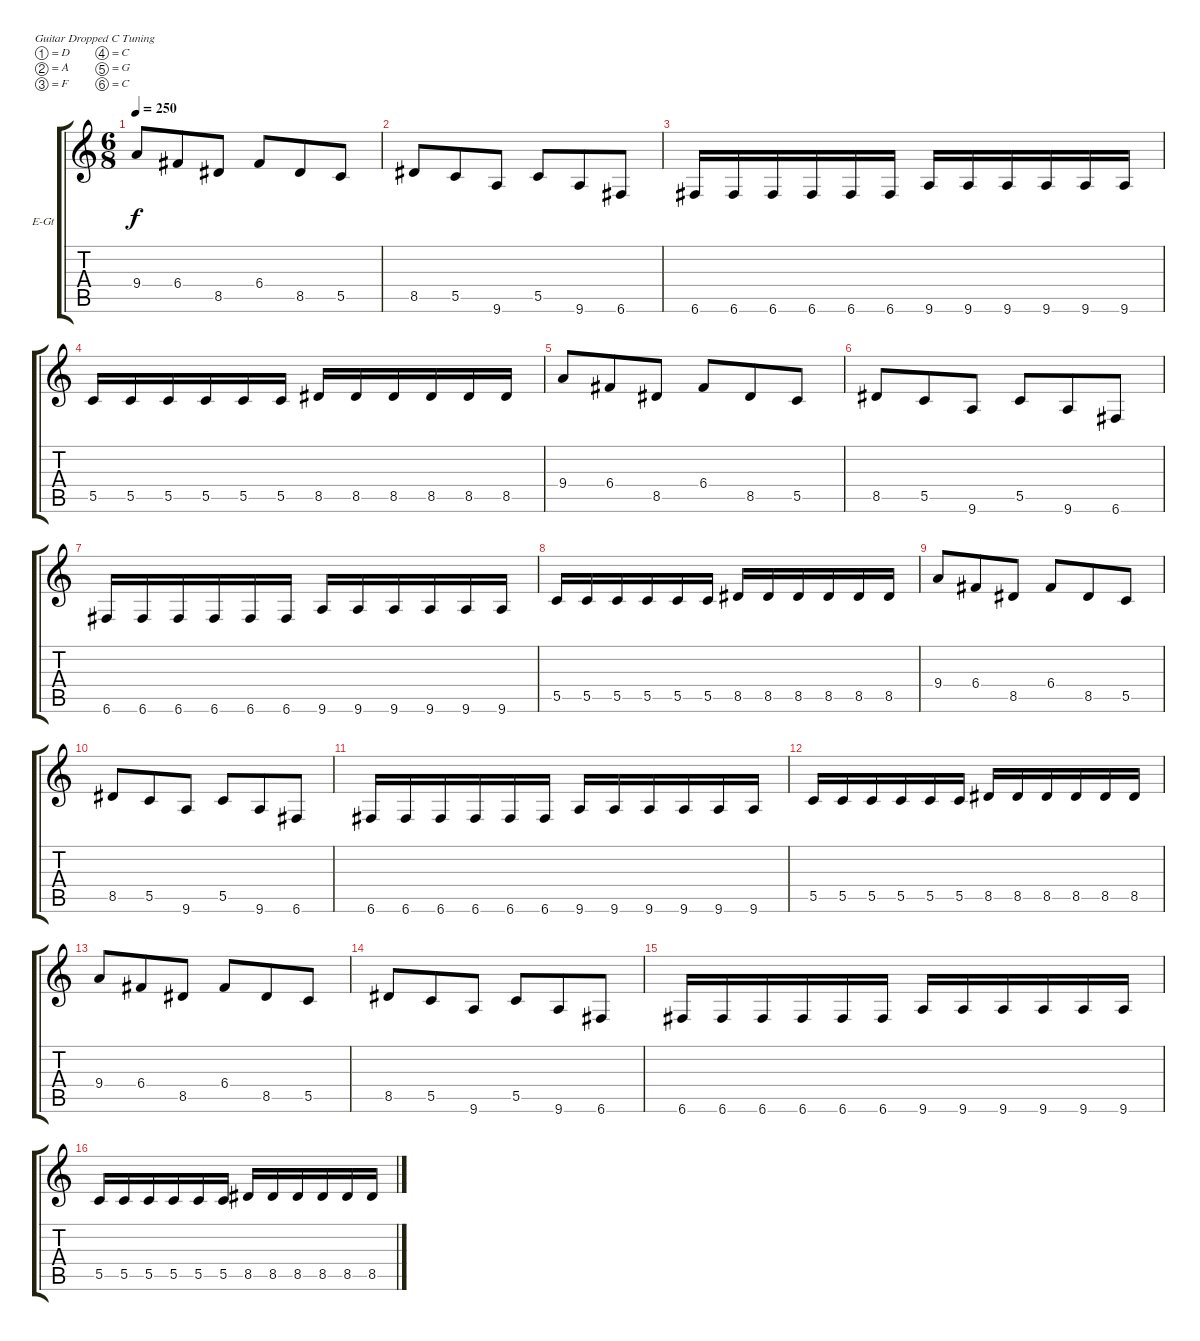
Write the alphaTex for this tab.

\defaultSystemsLayout 4
\bracketExtendMode groupsimilarinstruments
\firstSystemTrackNameOrientation horizontal
\otherSystemsTrackNameOrientation horizontal
\track ("Arde Ostowari" "E-Gt") {instrument distortionguitar}
\staff {score tabs}
\tuning (D4 A3 F3 C3 G2 C2)
\ts (6 8)
\tempo 250
\clef g2
\ks c
9.4.8{dy f} 6.4.8 8.5.8 6.4.8 8.5.8 5.5.8 |
8.5.8 5.5.8 9.6.8 5.5.8 9.6.8 6.6.8 |
6.6.16 6.6.16 6.6.16 6.6.16 6.6.16 6.6.16 9.6.16 9.6.16 9.6.16 9.6.16 9.6.16 9.6.16 |
5.5.16 5.5.16 5.5.16 5.5.16 5.5.16 5.5.16 8.5.16 8.5.16 8.5.16 8.5.16 8.5.16 8.5.16 |
9.4.8 6.4.8 8.5.8 6.4.8 8.5.8 5.5.8 |
8.5.8 5.5.8 9.6.8 5.5.8 9.6.8 6.6.8 |
6.6.16 6.6.16 6.6.16 6.6.16 6.6.16 6.6.16 9.6.16 9.6.16 9.6.16 9.6.16 9.6.16 9.6.16 |
5.5.16 5.5.16 5.5.16 5.5.16 5.5.16 5.5.16 8.5.16 8.5.16 8.5.16 8.5.16 8.5.16 8.5.16 |
9.4.8 6.4.8 8.5.8 6.4.8 8.5.8 5.5.8 |
8.5.8 5.5.8 9.6.8 5.5.8 9.6.8 6.6.8 |
6.6.16 6.6.16 6.6.16 6.6.16 6.6.16 6.6.16 9.6.16 9.6.16 9.6.16 9.6.16 9.6.16 9.6.16 |
5.5.16 5.5.16 5.5.16 5.5.16 5.5.16 5.5.16 8.5.16 8.5.16 8.5.16 8.5.16 8.5.16 8.5.16 |
9.4.8 6.4.8 8.5.8 6.4.8 8.5.8 5.5.8 |
8.5.8 5.5.8 9.6.8 5.5.8 9.6.8 6.6.8 |
6.6.16 6.6.16 6.6.16 6.6.16 6.6.16 6.6.16 9.6.16 9.6.16 9.6.16 9.6.16 9.6.16 9.6.16 |
5.5.16 5.5.16 5.5.16 5.5.16 5.5.16 5.5.16 8.5.16 8.5.16 8.5.16 8.5.16 8.5.16 8.5.16
